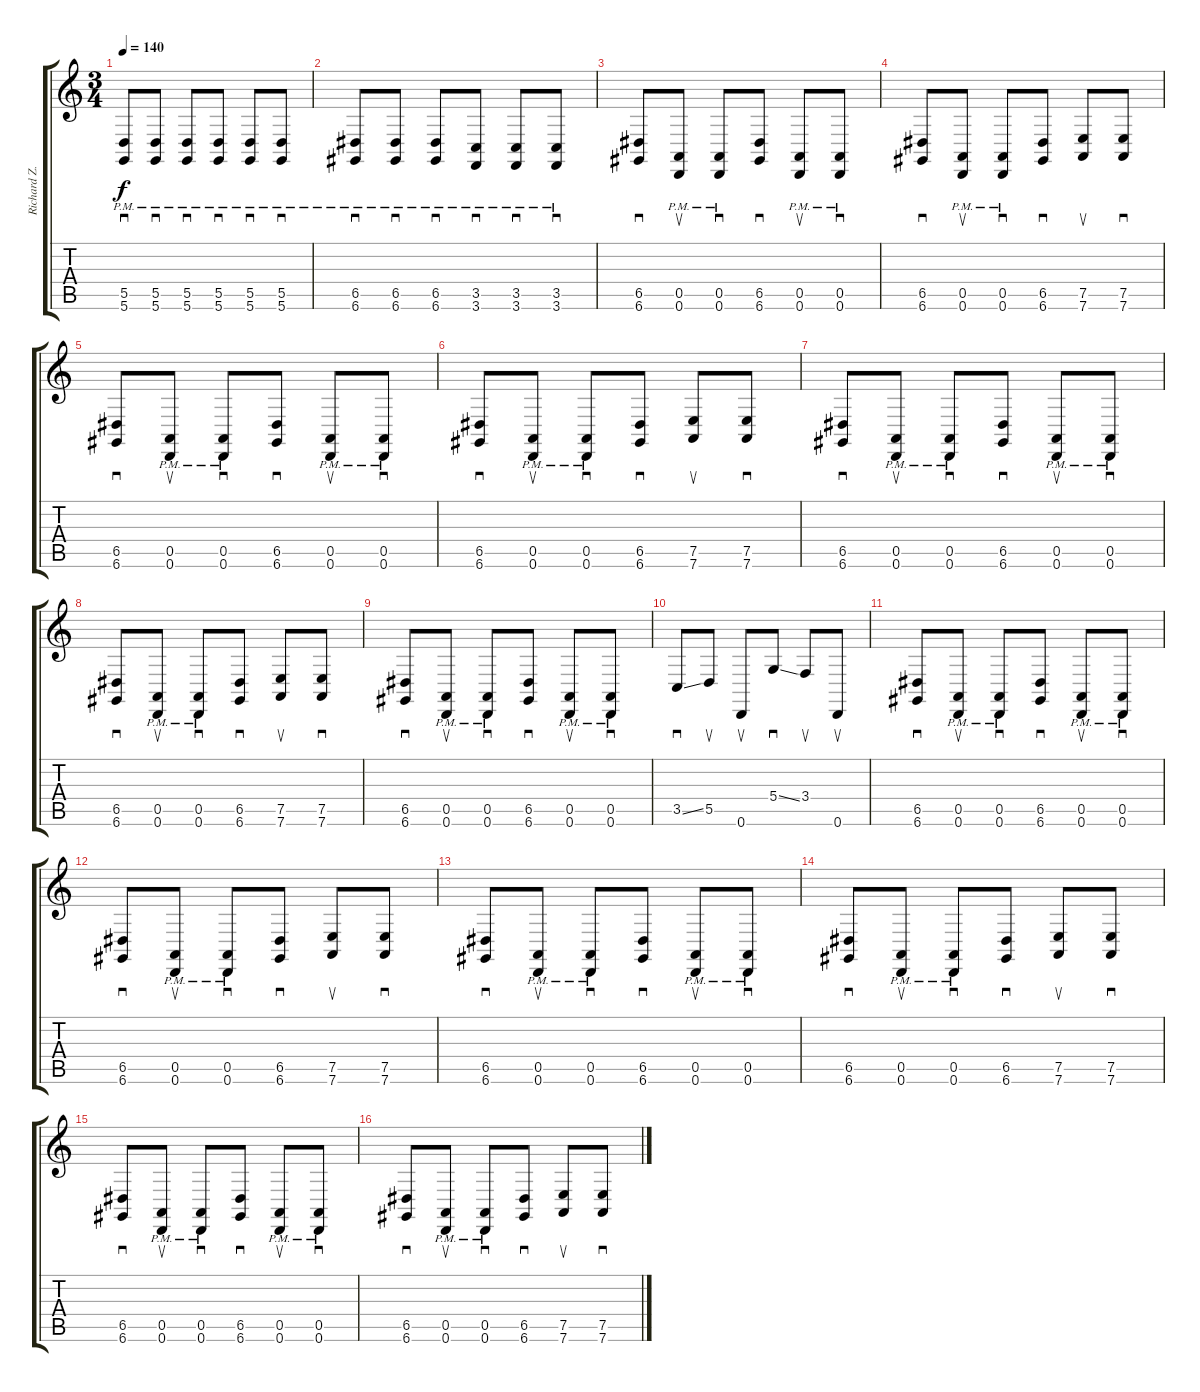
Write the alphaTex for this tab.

\track ("Richard Z. Kruspe" "Richard Z.") {instrument electricgrandpiano}
\staff {score tabs}
\tuning (E4 B3 G3 D3 A2 D2) {hide}
\ts (3 4)
\tempo 140
\clef g2
\ks c
(5.5{pm} 5.6{pm}).8{sd dy f} (5.5{pm} 5.6{pm}).8{sd} (5.5{pm} 5.6{pm}).8{sd} (5.5{pm} 5.6{pm}).8{sd} (5.5{pm} 5.6{pm}).8{sd} (5.5{pm} 5.6{pm}).8{sd} |
(6.5{pm} 6.6{pm}).8{sd} (6.5{pm} 6.6{pm}).8{sd} (6.5{pm} 6.6{pm}).8{sd} (3.5{pm} 3.6{pm}).8{sd} (3.5{pm} 3.6{pm}).8{sd} (3.5{pm} 3.6{pm}).8{sd} |
(6.5 6.6).8{sd} (0.5{pm} 0.6{pm}).8{su} (0.5{pm} 0.6{pm}).8{sd} (6.5 6.6).8{sd} (0.5{pm} 0.6{pm}).8{su} (0.5{pm} 0.6{pm}).8{sd} |
(6.5 6.6).8{sd} (0.5{pm} 0.6{pm}).8{su} (0.5{pm} 0.6{pm}).8{sd} (6.5 6.6).8{sd} (7.5 7.6).8{su} (7.5 7.6).8{sd} |
(6.5 6.6).8{sd} (0.5{pm} 0.6{pm}).8{su} (0.5{pm} 0.6{pm}).8{sd} (6.5 6.6).8{sd} (0.5{pm} 0.6{pm}).8{su} (0.5{pm} 0.6{pm}).8{sd} |
(6.5 6.6).8{sd} (0.5{pm} 0.6{pm}).8{su} (0.5{pm} 0.6{pm}).8{sd} (6.5 6.6).8{sd} (7.5 7.6).8{su} (7.5 7.6).8{sd} |
(6.5 6.6).8{sd} (0.5{pm} 0.6{pm}).8{su} (0.5{pm} 0.6{pm}).8{sd} (6.5 6.6).8{sd} (0.5{pm} 0.6{pm}).8{su} (0.5{pm} 0.6{pm}).8{sd} |
(6.5 6.6).8{sd} (0.5{pm} 0.6{pm}).8{su} (0.5{pm} 0.6{pm}).8{sd} (6.5 6.6).8{sd} (7.5 7.6).8{su} (7.5 7.6).8{sd} |
(6.5 6.6).8{sd} (0.5{pm} 0.6{pm}).8{su} (0.5{pm} 0.6{pm}).8{sd} (6.5 6.6).8{sd} (0.5{pm} 0.6{pm}).8{su} (0.5{pm} 0.6{pm}).8{sd} |
3.5{ss}.8{sd} 5.5.8{su} 0.6.8{su} 5.4{ss}.8{sd} 3.4.8{su} 0.6.8{su} |
(6.5 6.6).8{sd} (0.5{pm} 0.6{pm}).8{su} (0.5{pm} 0.6{pm}).8{sd} (6.5 6.6).8{sd} (0.5{pm} 0.6{pm}).8{su} (0.5{pm} 0.6{pm}).8{sd} |
(6.5 6.6).8{sd} (0.5{pm} 0.6{pm}).8{su} (0.5{pm} 0.6{pm}).8{sd} (6.5 6.6).8{sd} (7.5 7.6).8{su} (7.5 7.6).8{sd} |
(6.5 6.6).8{sd} (0.5{pm} 0.6{pm}).8{su} (0.5{pm} 0.6{pm}).8{sd} (6.5 6.6).8{sd} (0.5{pm} 0.6{pm}).8{su} (0.5{pm} 0.6{pm}).8{sd} |
(6.5 6.6).8{sd} (0.5{pm} 0.6{pm}).8{su} (0.5{pm} 0.6{pm}).8{sd} (6.5 6.6).8{sd} (7.5 7.6).8{su} (7.5 7.6).8{sd} |
(6.5 6.6).8{sd} (0.5{pm} 0.6{pm}).8{su} (0.5{pm} 0.6{pm}).8{sd} (6.5 6.6).8{sd} (0.5{pm} 0.6{pm}).8{su} (0.5{pm} 0.6{pm}).8{sd} |
(6.5 6.6).8{sd} (0.5{pm} 0.6{pm}).8{su} (0.5{pm} 0.6{pm}).8{sd} (6.5 6.6).8{sd} (7.5 7.6).8{su} (7.5 7.6).8{sd}
